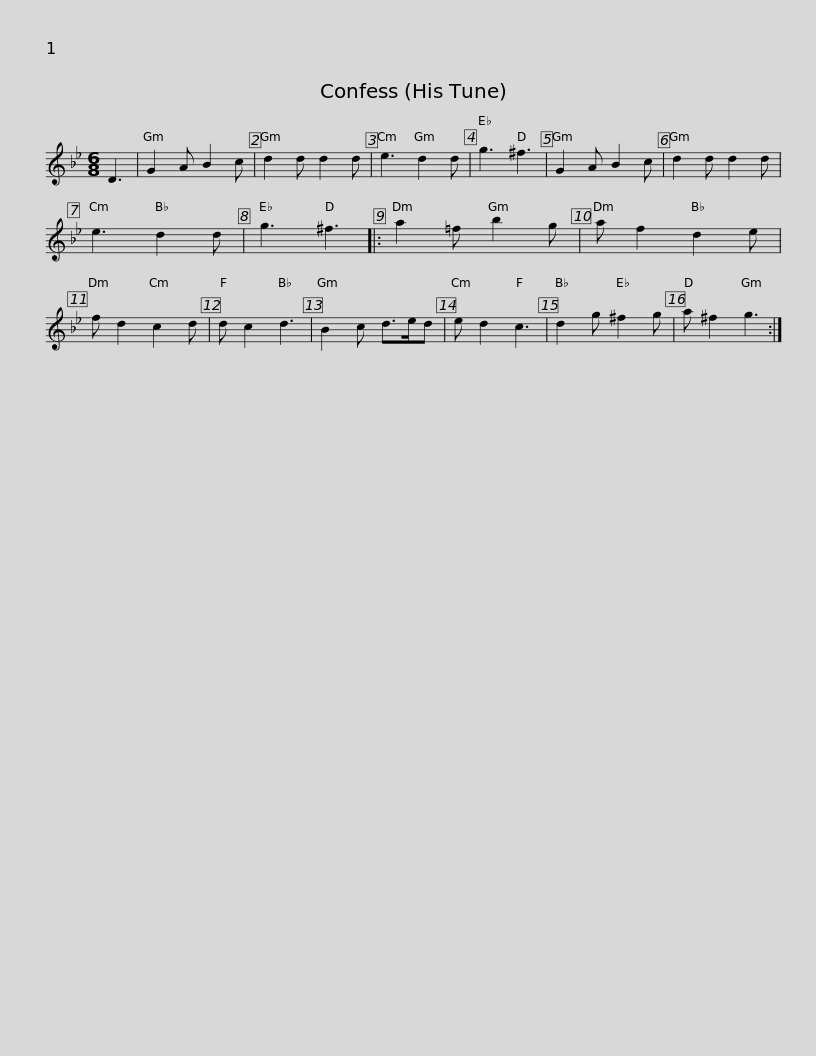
X:1
L:1/8
M:6/8
I:linebreak $
K:Gmin
V:1 treble
V:1
 D3 | G2 A B2 c | d2 d d2 d | e3 d2 d | g3 ^f3 | %5
 G2 A B2 c | d2 d d2 d | e3 d2 d | g3 ^f3 |:$ a2 =f b2 g | %10
 a f2 d2 e | f d2 c2 d | d c2 d3 | B2 c d>ed | e d2 c3 | %15
 d2 g ^f2 g | a ^f2 g3 :| %17
